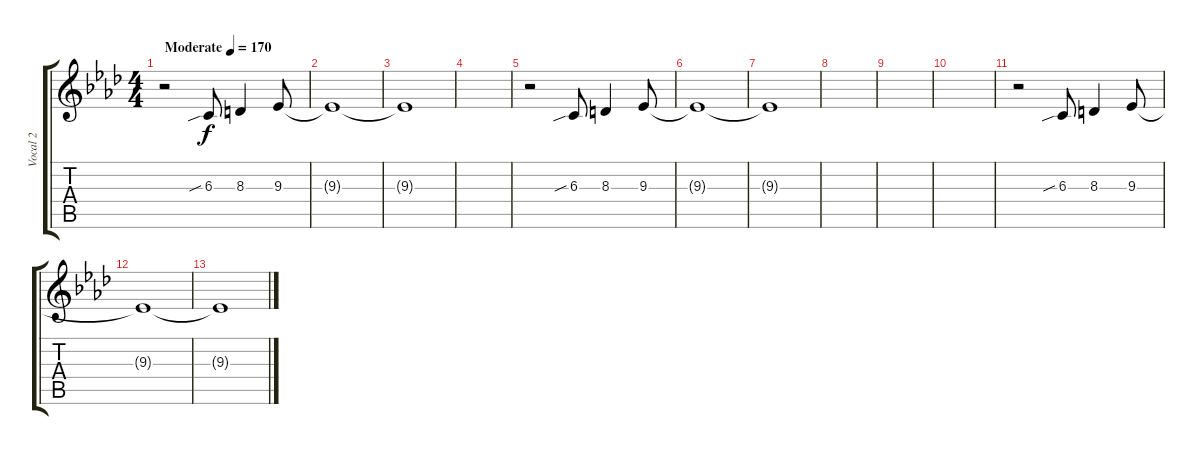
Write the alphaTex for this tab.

\track ("Vocal 2" "Vocal 2") {instrument clarinet}
\staff {score tabs}
\tuning (Eb4 Bb3 Gb3 Db3 Ab2 Eb2) {hide}
\ts (4 4)
\tempo (170 "Moderate")
\clef g2
\ks ab
r.2{dy f instrument clarinet} 6.3{sib}.8 8.3.4 9.3.8 |
9.3{t}.1 |
9.3{t}.1 |
|
r.2 6.3{sib}.8 8.3.4 9.3.8 |
9.3{t}.1 |
9.3{t}.1 |
|
|
|
r.2 6.3{sib}.8 8.3.4 9.3.8 |
9.3{t}.1 |
9.3{t}.1
